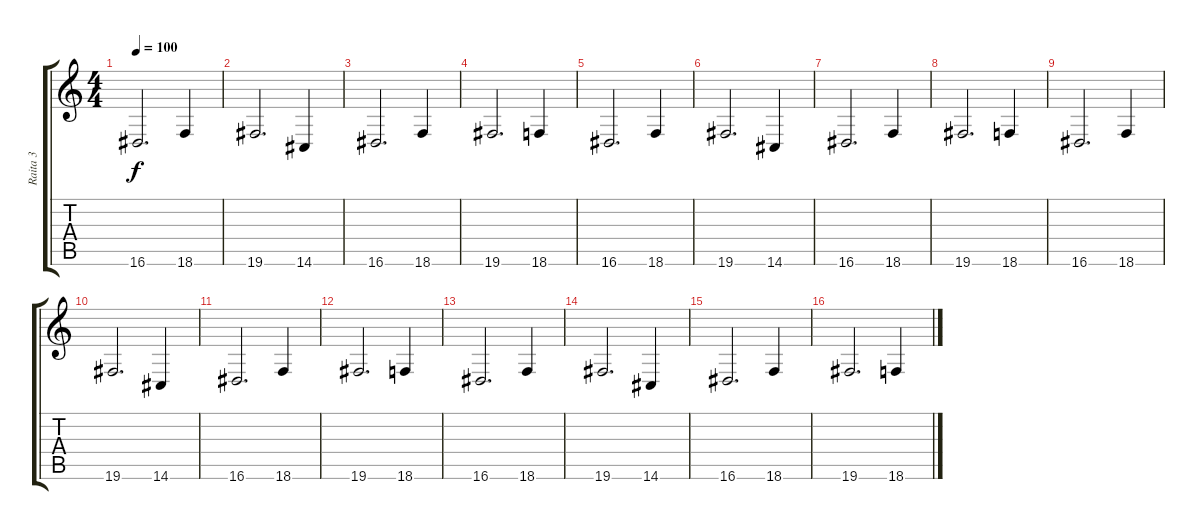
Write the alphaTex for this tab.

\track ("Raita 3" "Raita 3") {instrument stringensemble1}
\staff {score tabs}
\tuning (C4 G3 Eb3 Bb2 F2 B1) {hide}
\ts (4 4)
\tempo 100
\clef g2
\ks c
16.6.2{d dy f} 18.6.4 |
19.6.2{d} 14.6.4 |
16.6.2{d} 18.6.4 |
19.6.2{d} 18.6.4 |
16.6.2{d} 18.6.4 |
19.6.2{d} 14.6.4 |
16.6.2{d} 18.6.4 |
19.6.2{d} 18.6.4 |
16.6.2{d} 18.6.4 |
19.6.2{d} 14.6.4 |
16.6.2{d} 18.6.4 |
19.6.2{d} 18.6.4 |
16.6.2{d} 18.6.4 |
19.6.2{d} 14.6.4 |
16.6.2{d} 18.6.4 |
19.6.2{d} 18.6.4
